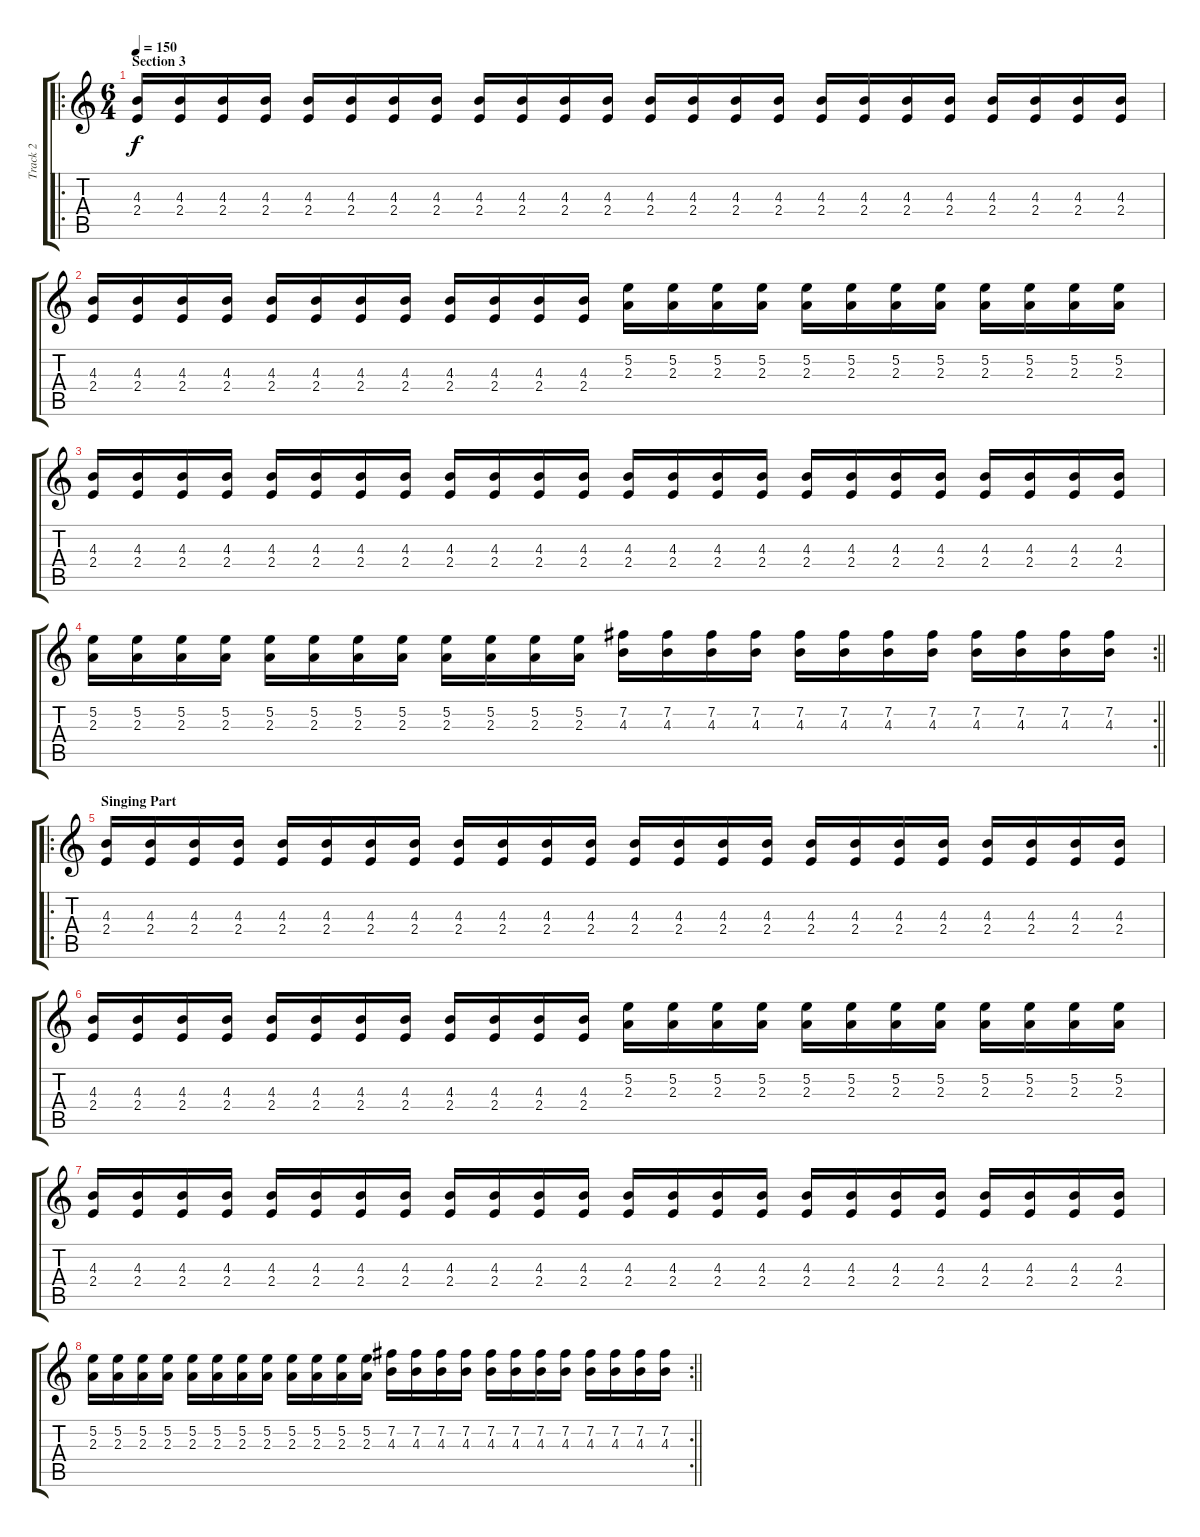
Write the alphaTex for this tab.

\track ("Track 2" "Track 2") {instrument overdrivenguitar}
\staff {score tabs}
\tuning (E4 B3 G3 D3 A2 E2) {hide}
\ro
\ts (6 4)
\section ("" "Section 3")
\tempo 150
\clef g2
\ks c
(4.3 2.4).16{dy f} (4.3 2.4).16 (4.3 2.4).16 (4.3 2.4).16 (4.3 2.4).16 (4.3 2.4).16 (4.3 2.4).16 (4.3 2.4).16 (4.3 2.4).16 (4.3 2.4).16 (4.3 2.4).16 (4.3 2.4).16 (4.3 2.4).16 (4.3 2.4).16 (4.3 2.4).16 (4.3 2.4).16 (4.3 2.4).16 (4.3 2.4).16 (4.3 2.4).16 (4.3 2.4).16 (4.3 2.4).16 (4.3 2.4).16 (4.3 2.4).16 (4.3 2.4).16 |
(4.3 2.4).16 (4.3 2.4).16 (4.3 2.4).16 (4.3 2.4).16 (4.3 2.4).16 (4.3 2.4).16 (4.3 2.4).16 (4.3 2.4).16 (4.3 2.4).16 (4.3 2.4).16 (4.3 2.4).16 (4.3 2.4).16 (5.2 2.3).16 (5.2 2.3).16 (5.2 2.3).16 (5.2 2.3).16 (5.2 2.3).16 (5.2 2.3).16 (5.2 2.3).16 (5.2 2.3).16 (5.2 2.3).16 (5.2 2.3).16 (5.2 2.3).16 (5.2 2.3).16 |
(4.3 2.4).16 (4.3 2.4).16 (4.3 2.4).16 (4.3 2.4).16 (4.3 2.4).16 (4.3 2.4).16 (4.3 2.4).16 (4.3 2.4).16 (4.3 2.4).16 (4.3 2.4).16 (4.3 2.4).16 (4.3 2.4).16 (4.3 2.4).16 (4.3 2.4).16 (4.3 2.4).16 (4.3 2.4).16 (4.3 2.4).16 (4.3 2.4).16 (4.3 2.4).16 (4.3 2.4).16 (4.3 2.4).16 (4.3 2.4).16 (4.3 2.4).16 (4.3 2.4).16 |
\rc 2
\barLineRight lightlight
(5.2 2.3).16 (5.2 2.3).16 (5.2 2.3).16 (5.2 2.3).16 (5.2 2.3).16 (5.2 2.3).16 (5.2 2.3).16 (5.2 2.3).16 (5.2 2.3).16 (5.2 2.3).16 (5.2 2.3).16 (5.2 2.3).16 (7.2 4.3).16 (7.2 4.3).16 (7.2 4.3).16 (7.2 4.3).16 (7.2 4.3).16 (7.2 4.3).16 (7.2 4.3).16 (7.2 4.3).16 (7.2 4.3).16 (7.2 4.3).16 (7.2 4.3).16 (7.2 4.3).16 |
\ro
\section ("" "Singing Part")
(4.3 2.4).16 (4.3 2.4).16 (4.3 2.4).16 (4.3 2.4).16 (4.3 2.4).16 (4.3 2.4).16 (4.3 2.4).16 (4.3 2.4).16 (4.3 2.4).16 (4.3 2.4).16 (4.3 2.4).16 (4.3 2.4).16 (4.3 2.4).16 (4.3 2.4).16 (4.3 2.4).16 (4.3 2.4).16 (4.3 2.4).16 (4.3 2.4).16 (4.3 2.4).16 (4.3 2.4).16 (4.3 2.4).16 (4.3 2.4).16 (4.3 2.4).16 (4.3 2.4).16 |
(4.3 2.4).16 (4.3 2.4).16 (4.3 2.4).16 (4.3 2.4).16 (4.3 2.4).16 (4.3 2.4).16 (4.3 2.4).16 (4.3 2.4).16 (4.3 2.4).16 (4.3 2.4).16 (4.3 2.4).16 (4.3 2.4).16 (5.2 2.3).16 (5.2 2.3).16 (5.2 2.3).16 (5.2 2.3).16 (5.2 2.3).16 (5.2 2.3).16 (5.2 2.3).16 (5.2 2.3).16 (5.2 2.3).16 (5.2 2.3).16 (5.2 2.3).16 (5.2 2.3).16 |
(4.3 2.4).16 (4.3 2.4).16 (4.3 2.4).16 (4.3 2.4).16 (4.3 2.4).16 (4.3 2.4).16 (4.3 2.4).16 (4.3 2.4).16 (4.3 2.4).16 (4.3 2.4).16 (4.3 2.4).16 (4.3 2.4).16 (4.3 2.4).16 (4.3 2.4).16 (4.3 2.4).16 (4.3 2.4).16 (4.3 2.4).16 (4.3 2.4).16 (4.3 2.4).16 (4.3 2.4).16 (4.3 2.4).16 (4.3 2.4).16 (4.3 2.4).16 (4.3 2.4).16 |
\rc 2
\barLineRight lightlight
(5.2 2.3).16 (5.2 2.3).16 (5.2 2.3).16 (5.2 2.3).16 (5.2 2.3).16 (5.2 2.3).16 (5.2 2.3).16 (5.2 2.3).16 (5.2 2.3).16 (5.2 2.3).16 (5.2 2.3).16 (5.2 2.3).16 (7.2 4.3).16 (7.2 4.3).16 (7.2 4.3).16 (7.2 4.3).16 (7.2 4.3).16 (7.2 4.3).16 (7.2 4.3).16 (7.2 4.3).16 (7.2 4.3).16 (7.2 4.3).16 (7.2 4.3).16 (7.2 4.3).16
